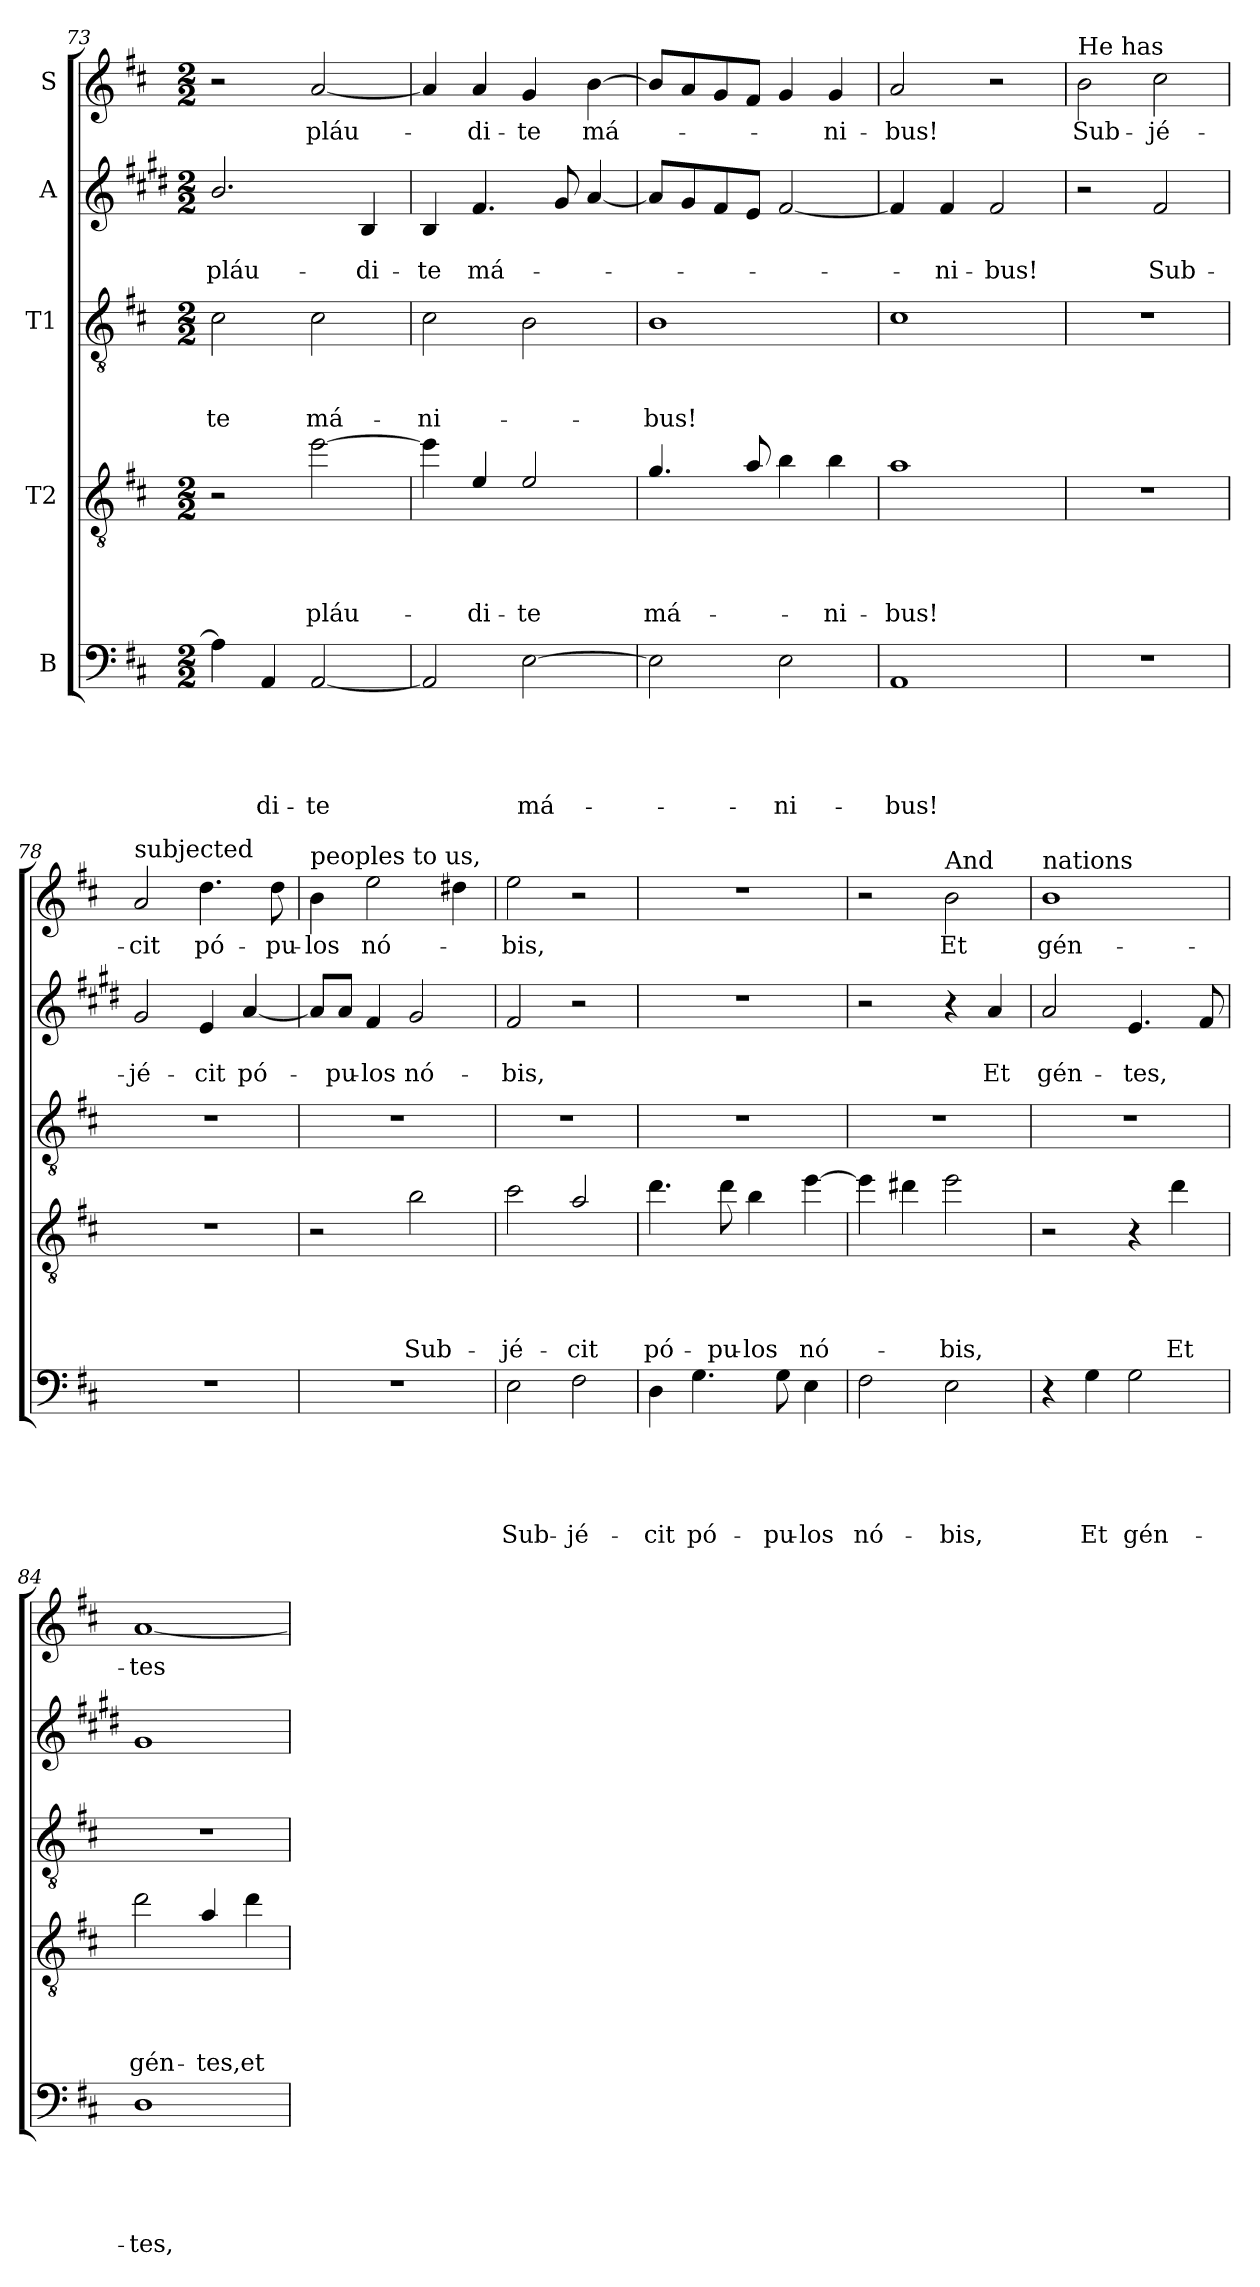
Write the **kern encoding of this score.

**kern	**text	**text	**text	**text	**text	**kern	**text	**text	**text	**text	**kern	**text	**text	**text	**kern	**text	**text	**kern	**text
*part5	*part5	*part5	*part5	*part5	*part5	*part4	*part4	*part4	*part4	*part4	*part3	*part3	*part3	*part3	*part2	*part2	*part2	*part1	*part1
*staff5	*staff5	*staff5	*staff5	*staff5	*staff5	*staff4	*staff4	*staff4	*staff4	*staff4	*staff3	*staff3	*staff3	*staff3	*staff2	*staff2	*staff2	*staff1	*staff1
*I"B	*	*	*	*	*	*I"T2	*	*	*	*	*I"T1	*	*	*	*I"A	*	*	*I"S	*
!!LO:LB:g=z
*clefF4	*	*	*	*	*	*clefGv2	*	*	*	*	*clefGv2	*	*	*	*clefG2	*	*	*clefG2	*
*	*	*	*	*	*	*ITrd8c14	*	*	*	*	*	*	*	*	*ITrd1c2	*	*	*	*
*k[f#c#]	*	*	*	*	*	*k[f#c#]	*	*	*	*	*k[f#c#]	*	*	*	*k[f#c#]	*	*	*k[f#c#]	*
*D:	*	*	*	*	*	*D:	*	*	*	*	*D:	*	*	*	*D:	*	*	*D:	*
*M2/2	*	*	*	*	*	*M2/2	*	*	*	*	*M2/2	*	*	*	*M2/2	*	*	*M2/2	*
=73	=73	=73	=73	=73	=73	=73	=73	=73	=73	=73	=73	=73	=73	=73	=73	=73	=73	=73	=73
!	!	!	!	!	!	!	!	!	!	!	!	!	!	!LO:LY:b	!	!	!LO:LY:b	!	!
4A\]	.	.	.	.	.	2r	.	.	.	.	2c#\	.	.	-te	2.a/	.	pláu-	2r	.
!	!	!	!	!	!LO:LY:b	!	!	!	!	!	!	!	!	!	!	!	!	!	!
4AA/	.	.	.	.	-di-	.	.	.	.	.	.	.	.	.	.	.	.	.	.
!	!	!	!	!	!LO:LY:b	!	!	!	!	!LO:LY:b	!	!	!	!LO:LY:b	!	!	!	!	!LO:LY:b
[2AA/	.	.	.	.	-te	[2e\	.	.	.	pláu-	2c#\	.	.	má-	.	.	.	[2a/	pláu-
!	!	!	!	!	!	!	!	!	!	!	!	!	!	!	!	!	!LO:LY:b	!	!
.	.	.	.	.	.	.	.	.	.	.	.	.	.	.	4A/	.	-di-	.	.
=74	=74	=74	=74	=74	=74	=74	=74	=74	=74	=74	=74	=74	=74	=74	=74	=74	=74	=74	=74
!	!	!	!	!	!	!	!	!	!	!	!	!	!	!LO:LY:b	!	!	!LO:LY:b	!	!
2AA/]	.	.	.	.	.	4e\]	.	.	.	.	2c#\	.	.	-ni-	4A/	.	-te	4a/]	.
!	!	!	!	!	!	!	!	!	!	!LO:LY:b	!	!	!	!	!	!	!LO:LY:b	!	!LO:LY:b
.	.	.	.	.	.	4E/	.	.	.	-di-	.	.	.	.	4.e/	.	má-	4a/	-di-
!	!	!	!	!	!LO:LY:b	!	!	!	!	!LO:LY:b	!	!	!	!	!	!	!	!	!LO:LY:b
[2E\	.	.	.	.	má-	2E/	.	.	.	-te	2B\	.	.	.	.	.	.	4g/	-te
.	.	.	.	.	.	.	.	.	.	.	.	.	.	.	8f#/	.	.	.	.
!	!	!	!	!	!	!	!	!	!	!	!	!	!	!	!	!	!	!	!LO:LY:b
.	.	.	.	.	.	.	.	.	.	.	.	.	.	.	[4g/	.	.	[4b\	má-
=75	=75	=75	=75	=75	=75	=75	=75	=75	=75	=75	=75	=75	=75	=75	=75	=75	=75	=75	=75
!	!	!	!	!	!	!	!	!	!	!LO:LY:b	!	!	!	!LO:LY:b	!	!	!	!	!
2E\]	.	.	.	.	.	4.G/	.	.	.	má-	1B	.	.	-bus!	8g/L]	.	.	8b/L]	.
.	.	.	.	.	.	.	.	.	.	.	.	.	.	.	8f#/	.	.	8a/	.
.	.	.	.	.	.	.	.	.	.	.	.	.	.	.	8e/	.	.	8g/	.
.	.	.	.	.	.	8A/	.	.	.	.	.	.	.	.	8d/J	.	.	8f#/J	.
!	!	!	!	!	!LO:LY:b	!	!	!	!	!	!	!	!	!	!	!	!	!	!
2E\	.	.	.	.	-ni-	4B\	.	.	.	.	.	.	.	.	[2e/	.	.	4g/	.
!	!	!	!	!	!	!	!	!	!	!LO:LY:b	!	!	!	!	!	!	!	!	!LO:LY:b
.	.	.	.	.	.	4B\	.	.	.	-ni-	.	.	.	.	.	.	.	4g/	-ni-
=76	=76	=76	=76	=76	=76	=76	=76	=76	=76	=76	=76	=76	=76	=76	=76	=76	=76	=76	=76
!	!	!	!	!	!LO:LY:b	!	!	!	!	!LO:LY:b	!	!	!	!	!	!	!	!	!LO:LY:b
1AA	.	.	.	.	-bus!	1A	.	.	.	-bus!	1c#	.	.	.	4e/]	.	.	2a/	-bus!
!	!	!	!	!	!	!	!	!	!	!	!	!	!	!	!	!	!LO:LY:b	!	!
.	.	.	.	.	.	.	.	.	.	.	.	.	.	.	4e/	.	-ni-	.	.
!	!	!	!	!	!	!	!	!	!	!	!	!	!	!	!	!	!LO:LY:b	!	!
.	.	.	.	.	.	.	.	.	.	.	.	.	.	.	2e/	.	-bus!	2r	.
=77	=77	=77	=77	=77	=77	=77	=77	=77	=77	=77	=77	=77	=77	=77	=77	=77	=77	=77	=77
!	!	!	!	!	!	!	!	!	!	!	!	!	!	!	!	!	!	!LO:TX:a:t=He has	!
!	!	!	!	!	!	!	!	!	!	!	!	!	!	!	!	!	!	!	!LO:LY:b
1r	.	.	.	.	.	1r	.	.	.	.	1r	.	.	.	2r	.	.	2b\	Sub-
!	!	!	!	!	!	!	!	!	!	!	!	!	!	!	!	!	!LO:LY:b	!	!LO:LY:b
.	.	.	.	.	.	.	.	.	.	.	.	.	.	.	2e/	.	Sub-	2cc#\	-jé-
=78	=78	=78	=78	=78	=78	=78	=78	=78	=78	=78	=78	=78	=78	=78	=78	=78	=78	=78	=78
!	!	!	!	!	!	!	!	!	!	!	!	!	!	!	!	!	!	!LO:TX:a:t=subjected	!
!	!	!	!	!	!	!	!	!	!	!	!	!	!	!	!	!	!LO:LY:b	!	!LO:LY:b
1r	.	.	.	.	.	1r	.	.	.	.	1r	.	.	.	2f#/	.	-jé-	2a/	-cit
!	!	!	!	!	!	!	!	!	!	!	!	!	!	!	!	!	!LO:LY:b	!	!LO:LY:b
.	.	.	.	.	.	.	.	.	.	.	.	.	.	.	4d/	.	-cit	4.dd\	pó-
!	!	!	!	!	!	!	!	!	!	!	!	!	!	!	!	!	!LO:LY:b	!	!
.	.	.	.	.	.	.	.	.	.	.	.	.	.	.	[4g/	.	pó-	.	.
!	!	!	!	!	!	!	!	!	!	!	!	!	!	!	!	!	!	!	!LO:LY:b
.	.	.	.	.	.	.	.	.	.	.	.	.	.	.	.	.	.	8dd\	-pu-
!!LO:PB:g=z
=79	=79	=79	=79	=79	=79	=79	=79	=79	=79	=79	=79	=79	=79	=79	=79	=79	=79	=79	=79
!	!	!	!	!	!	!	!	!	!	!	!	!	!	!	!	!	!	!LO:TX:a:t=peoples to us,	!
!	!	!	!	!	!	!	!	!	!	!	!	!	!	!	!	!	!	!	!LO:LY:b
1r	.	.	.	.	.	2r	.	.	.	.	1r	.	.	.	8g/L]	.	.	4b\	-los
!	!	!	!	!	!	!	!	!	!	!	!	!	!	!	!	!	!LO:LY:b	!	!
.	.	.	.	.	.	.	.	.	.	.	.	.	.	.	8g/J	.	-pu-	.	.
!	!	!	!	!	!	!	!	!	!	!	!	!	!	!	!	!	!LO:LY:b	!	!LO:LY:b
.	.	.	.	.	.	.	.	.	.	.	.	.	.	.	4e/	.	-los	2ee\	nó-
!	!	!	!	!	!	!	!	!	!	!LO:LY:b	!	!	!	!	!	!	!LO:LY:b	!	!
.	.	.	.	.	.	2B\	.	.	.	Sub-	.	.	.	.	2f#/	.	nó-	.	.
.	.	.	.	.	.	.	.	.	.	.	.	.	.	.	.	.	.	4dd#\	.
=80	=80	=80	=80	=80	=80	=80	=80	=80	=80	=80	=80	=80	=80	=80	=80	=80	=80	=80	=80
!	!	!	!	!	!LO:LY:b	!	!	!	!	!LO:LY:b	!	!	!	!	!	!	!LO:LY:b	!	!LO:LY:b
2E\	.	.	.	.	Sub-	2c#\	.	.	.	-jé-	1r	.	.	.	2e/	.	-bis,	2ee\	-bis,
!	!	!	!	!	!LO:LY:b	!	!	!	!	!LO:LY:b	!	!	!	!	!	!	!	!	!
2F#\	.	.	.	.	-jé-	2A/	.	.	.	-cit	.	.	.	.	2r	.	.	2r	.
=81	=81	=81	=81	=81	=81	=81	=81	=81	=81	=81	=81	=81	=81	=81	=81	=81	=81	=81	=81
!	!	!	!	!	!LO:LY:b	!	!	!	!	!LO:LY:b	!	!	!	!	!	!	!	!	!
4D\	.	.	.	.	-cit	4.d\	.	.	.	pó-	1r	.	.	.	1r	.	.	1r	.
!	!	!	!	!	!LO:LY:b	!	!	!	!	!	!	!	!	!	!	!	!	!	!
4.G\	.	.	.	.	pó-	.	.	.	.	.	.	.	.	.	.	.	.	.	.
!	!	!	!	!	!	!	!	!	!	!LO:LY:b	!	!	!	!	!	!	!	!	!
.	.	.	.	.	.	8d\	.	.	.	-pu-	.	.	.	.	.	.	.	.	.
!	!	!	!	!	!	!	!	!	!	!LO:LY:b	!	!	!	!	!	!	!	!	!
.	.	.	.	.	.	4B\	.	.	.	-los	.	.	.	.	.	.	.	.	.
!	!	!	!	!	!LO:LY:b	!	!	!	!	!	!	!	!	!	!	!	!	!	!
8G\	.	.	.	.	-pu-	.	.	.	.	.	.	.	.	.	.	.	.	.	.
!	!	!	!	!	!LO:LY:b	!	!	!	!	!LO:LY:b	!	!	!	!	!	!	!	!	!
4E\	.	.	.	.	-los	[4e\	.	.	.	nó-	.	.	.	.	.	.	.	.	.
=82	=82	=82	=82	=82	=82	=82	=82	=82	=82	=82	=82	=82	=82	=82	=82	=82	=82	=82	=82
!	!	!	!	!	!LO:LY:b	!	!	!	!	!	!	!	!	!	!	!	!	!	!
2F#\	.	.	.	.	nó-	4e\]	.	.	.	.	1r	.	.	.	2r	.	.	2r	.
.	.	.	.	.	.	4d#\	.	.	.	.	.	.	.	.	.	.	.	.	.
!	!	!	!	!	!	!	!	!	!	!	!	!	!	!	!	!	!	!LO:TX:a:t=And	!
!	!	!	!	!	!LO:LY:b	!	!	!	!	!LO:LY:b	!	!	!	!	!	!	!	!	!LO:LY:b
2E\	.	.	.	.	-bis,	2e\	.	.	.	-bis,	.	.	.	.	4r	.	.	2b\	Et
!	!	!	!	!	!	!	!	!	!	!	!	!	!	!	!	!	!LO:LY:b	!	!
.	.	.	.	.	.	.	.	.	.	.	.	.	.	.	4g/	.	Et	.	.
=83	=83	=83	=83	=83	=83	=83	=83	=83	=83	=83	=83	=83	=83	=83	=83	=83	=83	=83	=83
!	!	!	!	!	!	!	!	!	!	!	!	!	!	!	!	!	!	!LO:TX:a:t=nations	!
!	!	!	!	!	!	!	!	!	!	!	!	!	!	!	!	!	!LO:LY:b	!	!LO:LY:b
4r	.	.	.	.	.	2r	.	.	.	.	1r	.	.	.	2g/	.	gén-	1b	gén-
!	!	!	!	!	!LO:LY:b	!	!	!	!	!	!	!	!	!	!	!	!	!	!
4G\	.	.	.	.	Et	.	.	.	.	.	.	.	.	.	.	.	.	.	.
!	!	!	!	!	!LO:LY:b	!	!	!	!	!	!	!	!	!	!	!	!LO:LY:b	!	!
2G\	.	.	.	.	gén-	4r	.	.	.	.	.	.	.	.	4.d/	.	-tes,	.	.
!	!	!	!	!	!	!	!	!	!	!LO:LY:b	!	!	!	!	!	!	!	!	!
.	.	.	.	.	.	4d\	.	.	.	Et	.	.	.	.	.	.	.	.	.
.	.	.	.	.	.	.	.	.	.	.	.	.	.	.	8e/	.	.	.	.
=84	=84	=84	=84	=84	=84	=84	=84	=84	=84	=84	=84	=84	=84	=84	=84	=84	=84	=84	=84
!	!	!	!	!	!LO:LY:b	!	!	!	!	!LO:LY:b	!	!	!	!	!	!	!	!	!LO:LY:b
1D	.	.	.	.	-tes,	2d\	.	.	.	gén-	1r	.	.	.	1f#	.	.	[1a	-tes
!	!	!	!	!	!	!	!	!	!	!LO:LY:b	!	!	!	!	!	!	!	!	!
.	.	.	.	.	.	4A/	.	.	.	-tes,	.	.	.	.	.	.	.	.	.
!	!	!	!	!	!	!	!	!	!	!LO:LY:b	!	!	!	!	!	!	!	!	!
.	.	.	.	.	.	4d\	.	.	.	et	.	.	.	.	.	.	.	.	.
=	=	=	=	=	=	=	=	=	=	=	=	=	=	=	=	=	=	=	=
*-	*-	*-	*-	*-	*-	*-	*-	*-	*-	*-	*-	*-	*-	*-	*-	*-	*-	*-	*-
